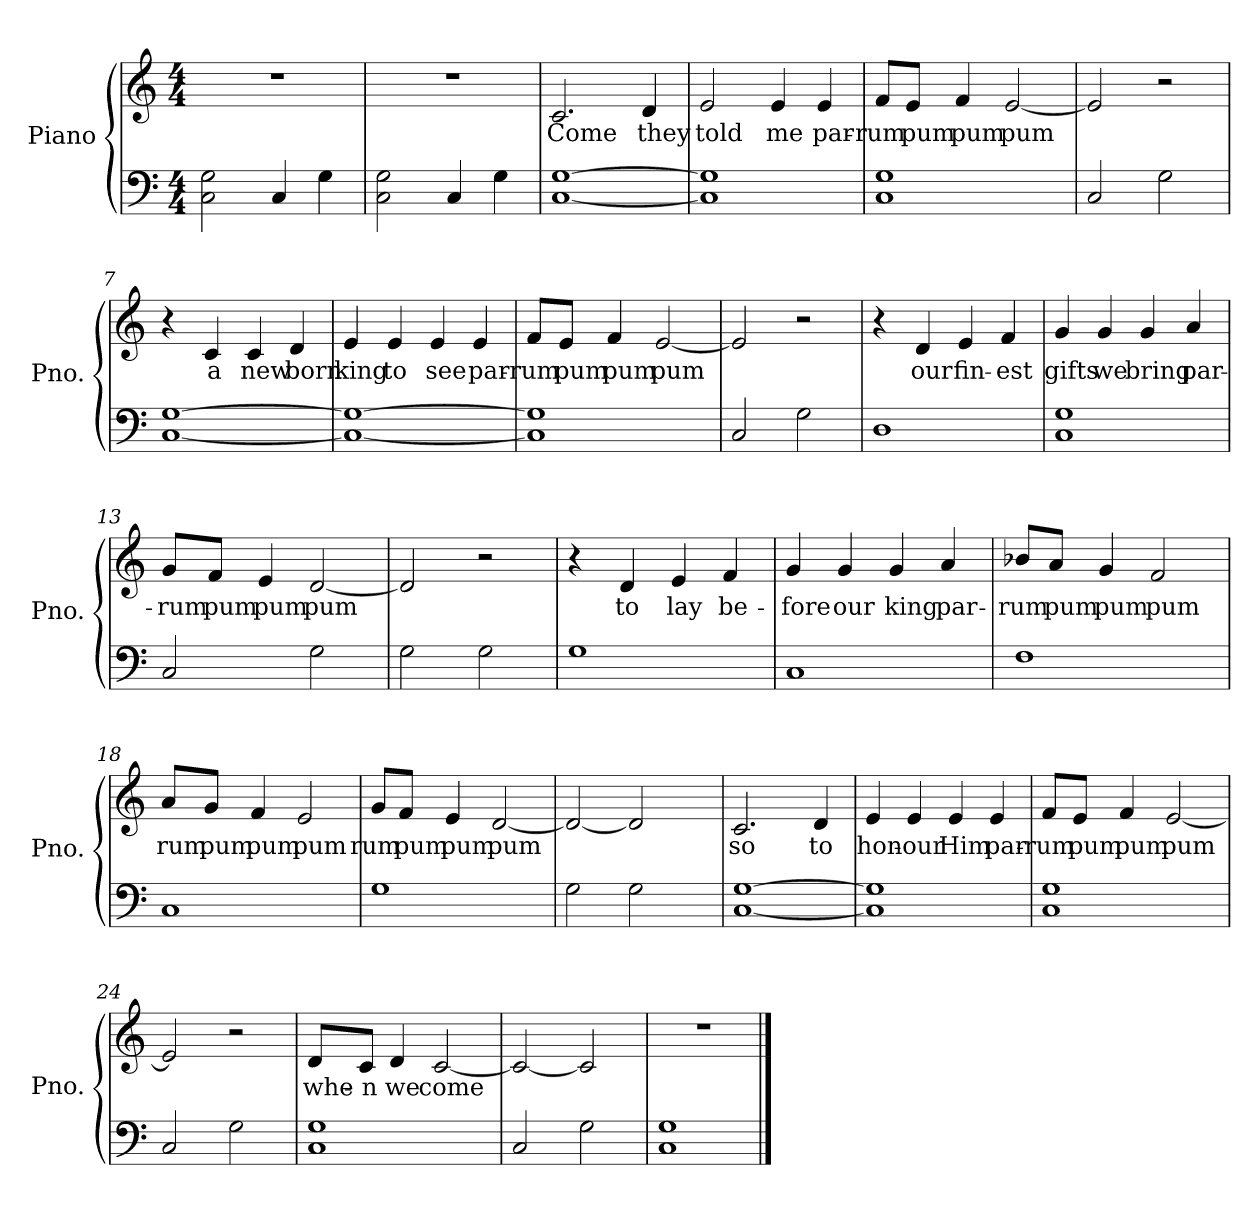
**kern	**kern	**text
*part1	*part1	*part1
*staff2	*staff1	*staff1
*I"Piano	*	*
*I'Pno.	*	*
*clefF4	*clefG2	*
*k[]	*k[]	*
*M4/4	*M4/4	*
=1	=1	=1
2C\ 2G\	1r	.
4C/	.	.
4G\	.	.
=2	=2	=2
2C\ 2G\	1r	.
4C/	.	.
4G\	.	.
=3	=3	=3
!	!	!LO:LY:b
[1C [1G	2.c/	Come
!	!	!LO:LY:b
.	4d/	they
=4	=4	=4
!	!	!LO:LY:b
1C] 1G]	2e/	told
!	!	!LO:LY:b
.	4e/	me
!	!	!LO:LY:b
.	4e/	par-
=5	=5	=5
!	!	!LO:LY:b
1C 1G	8f/L	-rum
!	!	!LO:LY:b
.	8e/J	pum
!	!	!LO:LY:b
.	4f/	pum
!	!	!LO:LY:b
.	[2e/	pum
=6	=6	=6
2C/	2e/]	.
2G\	2r	.
=7	=7	=7
[1C [1G	4r	.
!	!	!LO:LY:b
.	4c/	a
!	!	!LO:LY:b
.	4c/	new
!	!	!LO:LY:b
.	4d/	born
!!LO:LB:g=z
=8	=8	=8
!	!	!LO:LY:b
1C_ 1G_	4e/	king
!	!	!LO:LY:b
.	4e/	to
!	!	!LO:LY:b
.	4e/	see
!	!	!LO:LY:b
.	4e/	par-
=9	=9	=9
!	!	!LO:LY:b
1C] 1G]	8f/L	-rum
!	!	!LO:LY:b
.	8e/J	pum
!	!	!LO:LY:b
.	4f/	pum
!	!	!LO:LY:b
.	[2e/	pum
=10	=10	=10
2C/	2e/]	.
2G\	2r	.
=11	=11	=11
1D	4r	.
!	!	!LO:LY:b
.	4d/	our
!	!	!LO:LY:b
.	4e/	fin-
!	!	!LO:LY:b
.	4f/	-est
=12	=12	=12
!	!	!LO:LY:b
1C 1G	4g/	gifts
!	!	!LO:LY:b
.	4g/	we
!	!	!LO:LY:b
.	4g/	bring
!	!	!LO:LY:b
.	4a/	par-
=13	=13	=13
!	!	!LO:LY:b
2C/	8g/L	-rum
!	!	!LO:LY:b
.	8f/J	pum
!	!	!LO:LY:b
.	4e/	pum
!	!	!LO:LY:b
2G\	[2d/	pum
!!LO:LB:g=z
=14	=14	=14
2G\	2d/]	.
2G\	2r	.
=15	=15	=15
1G	4r	.
!	!	!LO:LY:b
.	4d/	to
!	!	!LO:LY:b
.	4e/	lay
!	!	!LO:LY:b
.	4f/	be-
=16	=16	=16
!	!	!LO:LY:b
1C	4g/	-fore
!	!	!LO:LY:b
.	4g/	our
!	!	!LO:LY:b
.	4g/	king
!	!	!LO:LY:b
.	4a/	par-
=17	=17	=17
!	!	!LO:LY:b
1F	8b-X/L	-rum
!	!	!LO:LY:b
.	8a/J	pum
!	!	!LO:LY:b
.	4g/	pum
!	!	!LO:LY:b
.	2f/	pum
=18	=18	=18
!	!	!LO:LY:b
1C	8a/L	rum
!	!	!LO:LY:b
.	8g/J	pum
!	!	!LO:LY:b
.	4f/	pum
!	!	!LO:LY:b
.	2e/	pum
!!LO:LB:g=z
=19	=19	=19
!	!	!LO:LY:b
1G	8g/L	rum
!	!	!LO:LY:b
.	8f/J	pum
!	!	!LO:LY:b
.	4e/	pum
!	!	!LO:LY:b
.	[2d/	pum
=20	=20	=20
2G\	2d/_	.
2G\	2d/]	.
=21	=21	=21
!	!	!LO:LY:b
[1C [1G	2.c/	so
!	!	!LO:LY:b
.	4d/	to
=22	=22	=22
!	!	!LO:LY:b
1C] 1G]	4e/	hon-
!	!	!LO:LY:b
.	4e/	-our
!	!	!LO:LY:b
.	4e/	Him
!	!	!LO:LY:b
.	4e/	par-
=23	=23	=23
!	!	!LO:LY:b
1C 1G	8f/L	-rum
!	!	!LO:LY:b
.	8e/J	pum
!	!	!LO:LY:b
.	4f/	pum
!	!	!LO:LY:b
.	[2e/	pum
=24	=24	=24
2C/	2e/]	.
2G\	2r	.
!!LO:LB:g=z
=25	=25	=25
!	!	!LO:LY:b
1C 1G	8d/L	whe-
!	!	!LO:LY:b
.	8c/J	-n
!	!	!LO:LY:b
.	4d/	we
!	!	!LO:LY:b
.	[2c/	come
=26	=26	=26
2C/	2c/_	.
2G\	2c/]	.
=27	=27	=27
1C 1G	1r	.
==	==	==
*-	*-	*-
